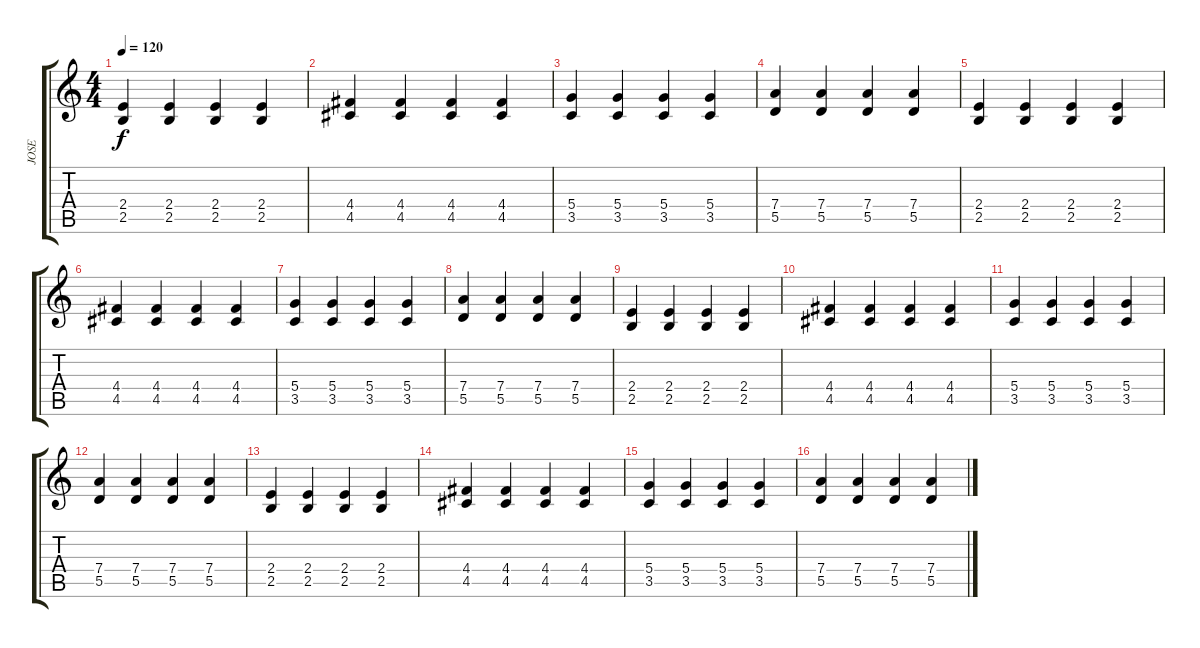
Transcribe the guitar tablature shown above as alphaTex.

\track ("JOSE" "JOSE") {instrument acousticguitarnylon}
\staff {score tabs}
\tuning (E4 B3 G3 D3 A2 E2) {hide}
\ts (4 4)
\tempo 120
\clef g2
\ks c
(2.4 2.5).4{dy f instrument acousticguitarnylon} (2.4 2.5).4 (2.4 2.5).4 (2.4 2.5).4 |
(4.4 4.5).4 (4.4 4.5).4 (4.4 4.5).4 (4.4 4.5).4 |
(5.4 3.5).4 (5.4 3.5).4 (5.4 3.5).4 (5.4 3.5).4 |
(7.4 5.5).4 (7.4 5.5).4 (7.4 5.5).4 (7.4 5.5).4 |
(2.4 2.5).4 (2.4 2.5).4 (2.4 2.5).4 (2.4 2.5).4 |
(4.4 4.5).4 (4.4 4.5).4 (4.4 4.5).4 (4.4 4.5).4 |
(5.4 3.5).4 (5.4 3.5).4 (5.4 3.5).4 (5.4 3.5).4 |
(7.4 5.5).4 (7.4 5.5).4 (7.4 5.5).4 (7.4 5.5).4 |
(2.4 2.5).4 (2.4 2.5).4 (2.4 2.5).4 (2.4 2.5).4 |
(4.4 4.5).4 (4.4 4.5).4 (4.4 4.5).4 (4.4 4.5).4 |
(5.4 3.5).4 (5.4 3.5).4 (5.4 3.5).4 (5.4 3.5).4 |
(7.4 5.5).4 (7.4 5.5).4 (7.4 5.5).4 (7.4 5.5).4 |
(2.4 2.5).4 (2.4 2.5).4 (2.4 2.5).4 (2.4 2.5).4 |
(4.4 4.5).4 (4.4 4.5).4 (4.4 4.5).4 (4.4 4.5).4 |
(5.4 3.5).4 (5.4 3.5).4 (5.4 3.5).4 (5.4 3.5).4 |
(7.4 5.5).4 (7.4 5.5).4 (7.4 5.5).4 (7.4 5.5).4
